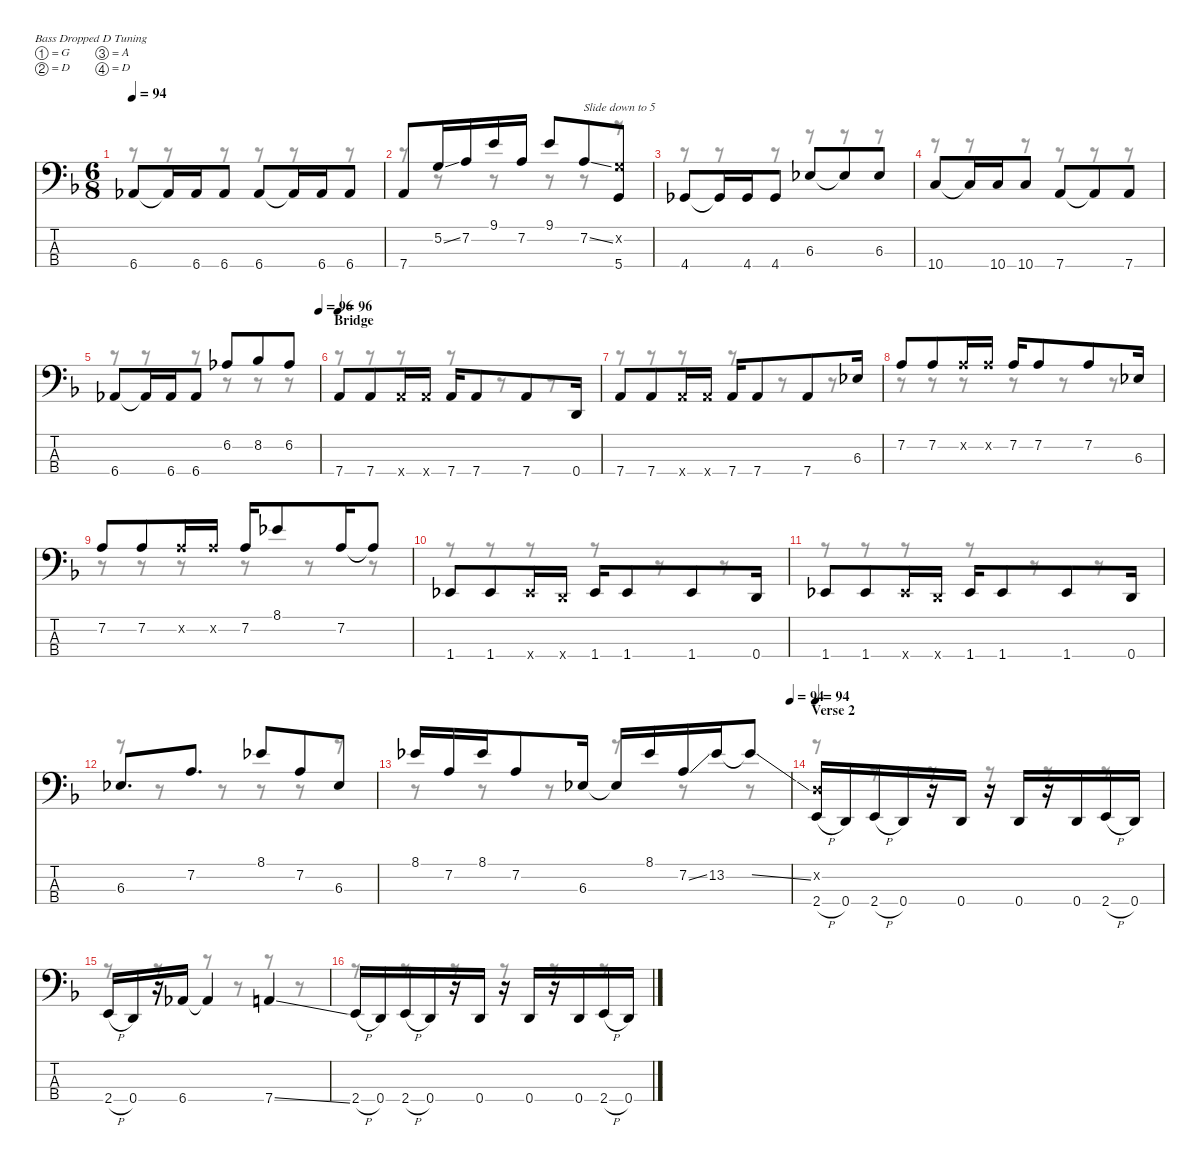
\defaultSystemsLayout 4
\hideDynamics
\bracketExtendMode nobrackets
\singleTrackTrackNamePolicy hidden
\multiTrackTrackNamePolicy hidden
\otherSystemsTrackNameOrientation horizontal
\track ("M. Mendez" "el.bs.") {instrument electricbassfinger}
\staff {score tabs}
\tuning (G2 D2 A1 D1)
\voice
\ts (6 8)
\tempo 94
\clef f4
\ks dminor
6.4{acc b}.8{dy f beam Up} 6.4{t acc b}.16{beam Up} 6.4{acc b}.16{beam Up} 6.4{acc b}.8{beam Up} 6.4{acc b}.8{beam Up} 6.4{t acc b}.16{beam Up} 6.4{acc b}.16{beam Up} 6.4{acc b}.8{beam Up} |
7.4{acc forcenatural}.8{beam Up} 5.2{ss acc forcenatural}.16{beam Up} 7.2{acc forcenatural}.16{dy ff beam Up} 9.1{acc forcenatural}.16{dy f beam Up} 7.2{acc forcenatural}.16{beam Up} 9.1{acc forcenatural}.8{beam Up} 7.2{ss acc forcenatural}.8{txt "Slide down to 5" beam Up} (5.2{x acc forcenatural} 5.4{acc forcenatural}).8{beam Up} |
4.4{acc b}.8{beam Up} 4.4{t acc b}.16{beam Up} 4.4{acc b}.16{beam Up} 4.4{acc b}.8{beam Up} 6.3{acc b}.8{beam Up} 6.3{t acc b}.8{beam Up} 6.3{acc b}.8{beam Up} |
10.4{acc forcenatural}.8{beam Up} 10.4{t acc forcenatural}.16{beam Up} 10.4{acc forcenatural}.16{beam Up} 10.4{acc forcenatural}.8{beam Up} 7.4{acc forcenatural}.8{beam Up} 7.4{t acc forcenatural}.8{beam Up} 7.4{acc forcenatural}.8{beam Up} |
\tempo (96 1)
6.4{acc b}.8{beam Up} 6.4{t acc b}.16{beam Up} 6.4{acc b}.16{beam Up} 6.4{acc b}.8{beam Up} 6.2{acc b}.8{beam Up} 8.2{acc b}.8{beam Up} 6.2{acc b}.8{beam Up} |
\section ("" "Bridge")
\tempo 96
7.4{acc forcenatural}.8{beam Up} 7.4{acc forcenatural}.8{beam Up} 7.4{x acc forcenatural}.16{beam Up} 7.4{x acc forcenatural}.16{beam Up} 7.4{acc forcenatural}.16{beam Up} 7.4{acc forcenatural}.8{beam Up} 7.4{acc forcenatural}.8{beam Up} 0.4{acc forcenatural}.16{beam Up} |
7.4{acc forcenatural}.8{beam Up} 7.4{acc forcenatural}.8{beam Up} 7.4{x acc forcenatural}.16{beam Up} 7.4{x acc forcenatural}.16{beam Up} 7.4{acc forcenatural}.16{beam Up} 7.4{acc forcenatural}.8{beam Up} 7.4{acc forcenatural}.8{beam Up} 6.3{acc b}.16{beam Up} |
7.2{acc forcenatural}.8{beam Up} 7.2{acc forcenatural}.8{beam Up} 7.2{x acc forcenatural}.16{beam Up} 7.2{x acc forcenatural}.16{beam Up} 7.2{acc forcenatural}.16{beam Up} 7.2{acc forcenatural}.8{beam Up} 7.2{acc forcenatural}.8{beam Up} 6.3{acc b}.16{beam Up} |
7.2{acc forcenatural}.8{beam Up} 7.2{acc forcenatural}.8{beam Up} 7.2{x acc forcenatural}.16{beam Up} 7.2{x acc forcenatural}.16{beam Up} 7.2{acc forcenatural}.16{beam Up} 8.1{acc b}.8{beam Up} 7.2{acc forcenatural}.16{beam Up} 7.2{t acc forcenatural}.8{beam Up} |
1.4{acc b}.8{dy ff beam Up} 1.4{acc b}.8{beam Up} 1.4{x acc b}.16{beam Up} 0.4{x acc forcenatural}.16{beam Up} 1.4{acc b}.16{beam Up} 1.4{acc b}.8{beam Up} 1.4{acc b}.8{beam Up} 0.4{acc forcenatural}.16{dy f beam Up} |
1.4{acc b}.8{dy ff beam Up} 1.4{acc b}.8{beam Up} 1.4{x acc b}.16{beam Up} 0.4{x acc forcenatural}.16{beam Up} 1.4{acc b}.16{beam Up} 1.4{acc b}.8{beam Up} 1.4{acc b}.8{beam Up} 0.4{acc forcenatural}.16{dy f beam Up} |
6.3{acc b}.8{d beam Up} 7.2{acc forcenatural}.8{d beam Up} 8.1{acc b}.8{beam Up} 7.2{acc forcenatural}.8{beam Up} 6.3{acc b}.8{beam Up} |
\tempo (94 1)
8.1{acc b}.16{beam Up} 7.2{acc forcenatural}.16{beam Up} 8.1{acc b}.16{beam Up} 7.2{acc forcenatural}.8{beam Up} 6.3{acc b}.16{beam Up} 6.3{t acc b}.16{beam Up} 8.1{acc b}.16{beam Up} 7.2{ss acc forcenatural}.16{beam Up} 13.2{acc b}.16{beam Up} 13.2{ss t acc b}.8{beam Up} |
\section ("" "Verse 2")
\tempo 94
(0.2{x acc forcenatural} 2.4{h acc forcenatural}).16{beam Up} 0.4{acc forcenatural}.16{dy ff beam Up} 2.4{h acc forcenatural}.16{dy f beam Up} 0.4{acc forcenatural}.16{dy ff beam Up} r.16{beam Up} 0.4{acc forcenatural}.16{dy f beam Up} r.16{beam Up} 0.4{acc forcenatural}.16{beam Up} r.16{beam Up} 0.4{acc forcenatural}.16{beam Up} 2.4{h acc forcenatural}.16{beam Up} 0.4{acc forcenatural}.16{dy ff beam Up} |
2.4{h acc forcenatural}.16{dy f beam Up} 0.4{acc forcenatural}.16{dy ff beam Up} r.16{beam Up} 6.4{acc b}.16{beam Up} 6.4{t acc b}.4{dy f beam Up} 7.4{ss acc forcenatural}.4{beam Up} |
2.4{h acc forcenatural}.16{beam Up} 0.4{acc forcenatural}.16{dy ff beam Up} 2.4{h acc forcenatural}.16{dy f beam Up} 0.4{acc forcenatural}.16{dy ff beam Up} r.16{beam Up} 0.4{acc forcenatural}.16{dy f beam Up} r.16{beam Up} 0.4{acc forcenatural}.16{beam Up} r.16{beam Up} 0.4{acc forcenatural}.16{beam Up} 2.4{h acc forcenatural}.16{beam Up} 0.4{acc forcenatural}.16{dy ff beam Up}
\voice
\clef f4
\ottava regular
\simile none
\ks dminor
r.8{dy mf beam Down} r.8{beam Down} r.8{beam Down} r.8{beam Down} r.8{beam Down} r.8{beam Down} |
r.8{beam Down} r.8{beam Down} r.8{beam Down} r.8{beam Down} r.8{beam Down} r.8{beam Down} |
r.8{beam Down} r.8{beam Down} r.8{beam Down} r.8{beam Down} r.8{beam Down} r.8{beam Down} |
r.8{beam Down} r.8{beam Down} r.8{beam Down} r.8{beam Down} r.8{beam Down} r.8{beam Down} |
r.8{beam Down} r.8{beam Down} r.8{beam Down} r.8{beam Down} r.8{beam Down} r.8{beam Down} |
r.8{beam Down} r.8{beam Down} r.8{beam Down} r.8{beam Down} r.8{beam Down} r.8{beam Down} |
r.8{beam Down} r.8{beam Down} r.8{beam Down} r.8{beam Down} r.8{beam Down} r.8{beam Down} |
r.8{beam Down} r.8{beam Down} r.8{beam Down} r.8{beam Down} r.8{beam Down} r.8{beam Down} |
r.8{beam Down} r.8{beam Down} r.8{beam Down} r.8{beam Down} r.8{beam Down} r.8{beam Down} |
r.8{beam Down} r.8{beam Down} r.8{beam Down} r.8{beam Down} r.8{beam Down} r.8{beam Down} |
r.8{beam Down} r.8{beam Down} r.8{beam Down} r.8{beam Down} r.8{beam Down} r.8{beam Down} |
r.8{beam Down} r.8{beam Down} r.8{beam Down} r.8{beam Down} r.8{beam Down} r.8{beam Down} |
r.8{beam Down} r.8{beam Down} r.8{beam Down} r.8{beam Down} r.8{beam Down} r.8{beam Down} |
r.8{beam Down} r.8{beam Down} r.8{beam Down} r.8{beam Down} r.8{beam Down} r.8{beam Down} |
r.8{beam Down} r.8{beam Down} r.8{beam Down} r.8{beam Down} r.8{beam Down} r.8{beam Down} |
r.8{beam Down} r.8{beam Down} r.8{beam Down} r.8{beam Down} r.8{beam Down} r.8{beam Down}
